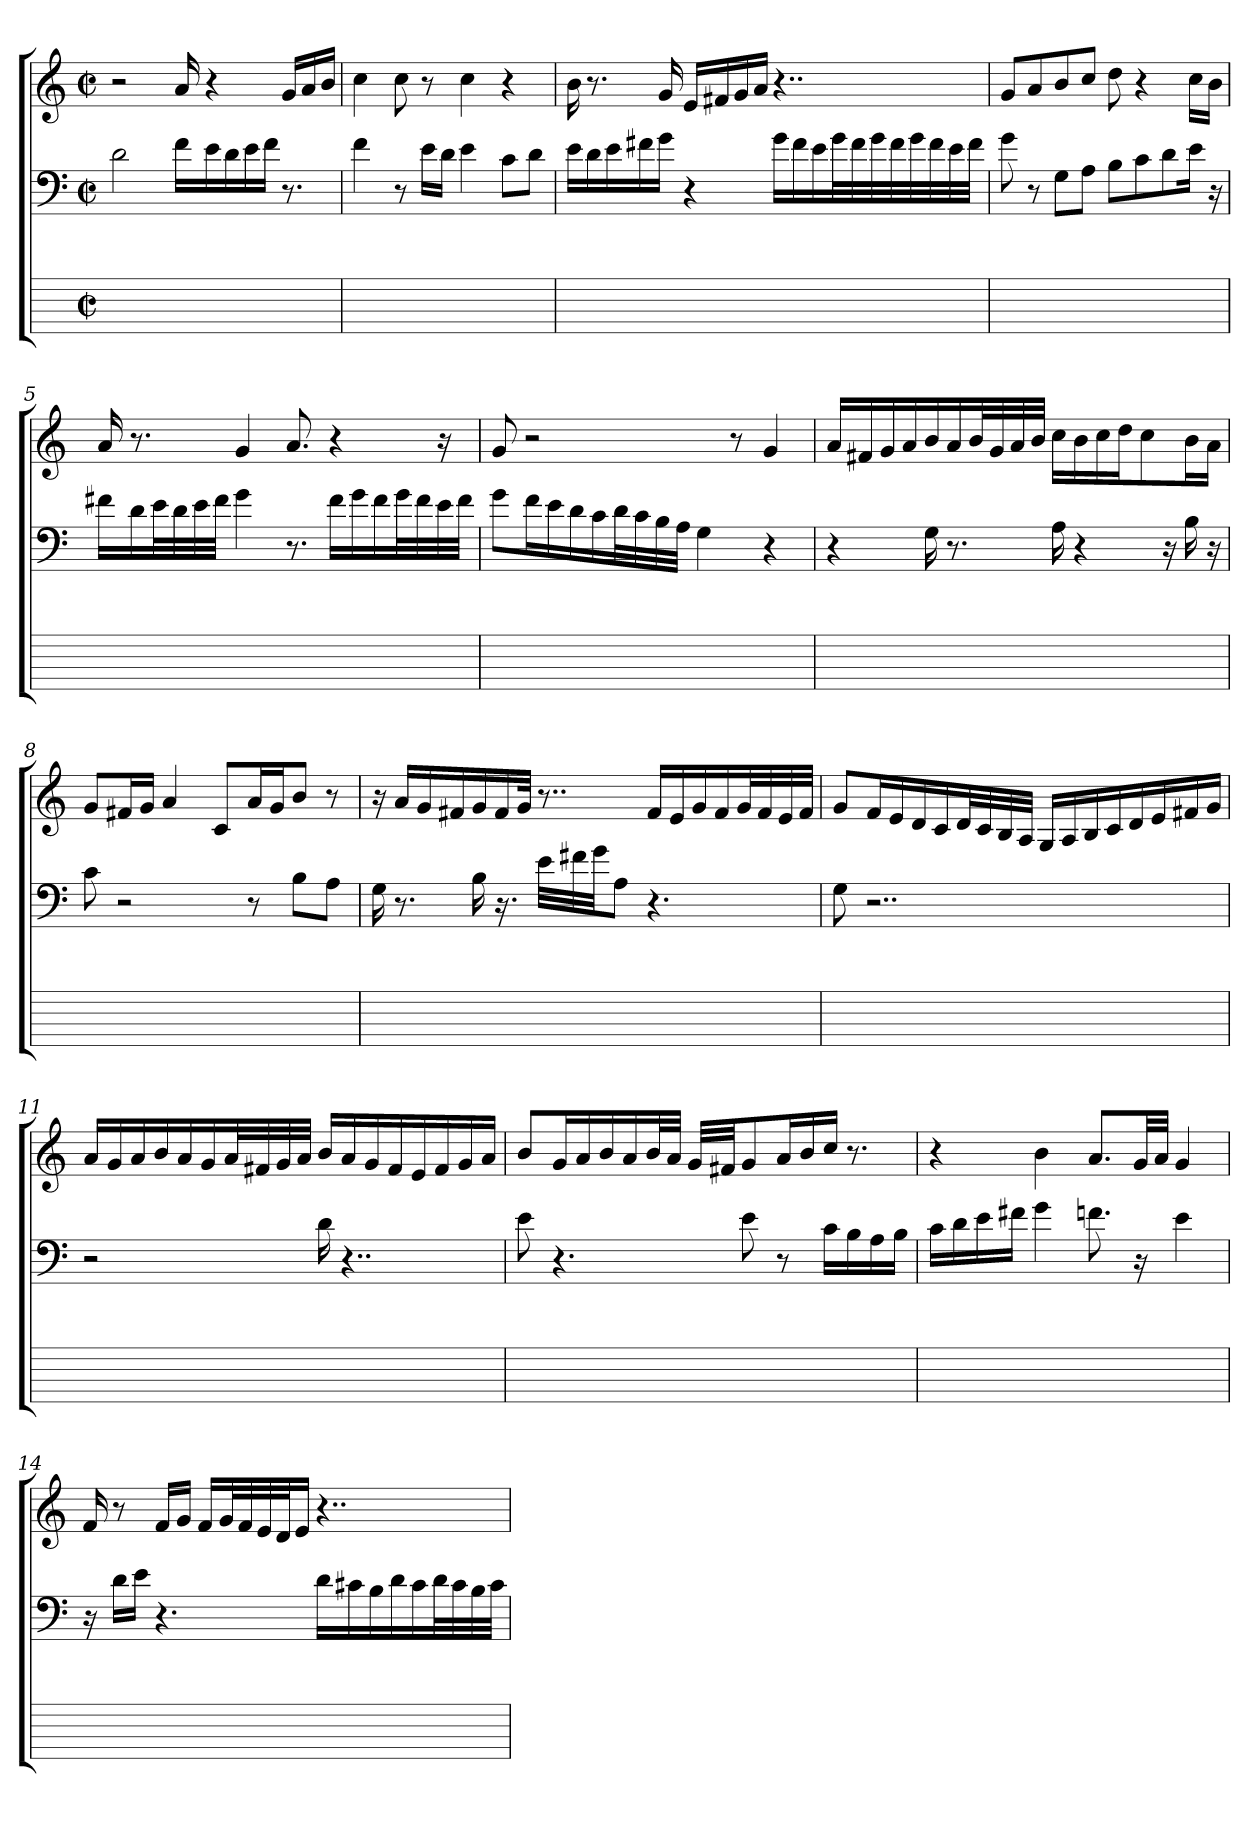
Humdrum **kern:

**kern	**kern	**kern
*part2	*part2	*part1
*staff3	*staff2	*staff1
*stria6	*	*
*	*clefF4	*clefG2
*	*k[]	*k[]
*	*C:	*C:
*M2/2	*M2/2	*M2/2
*met(c|)	*met(c|)	*met(c|)
=1	=1	=1
1ryy	2d	2r
.	16fLL	16a
.	16ei	4r
.	16di	.
.	16ei	.
.	16fJJ	.
.	8.r	16giLL
.	.	16ai
.	.	16biJJ
=2	=2	=2
1ryy	4f	4cc
.	8r	8cc
.	16eiLL	8r
.	16diJJ	.
.	4e	4cc
.	8cL	4r
.	8dJ	.
=3	=3	=3
1ryy	16eLL	16b
.	16di	8.r
.	16ej	.
.	16f#Xi	.
.	16gJJ	16g
.	4r	16eiLL
.	.	16f#i
.	.	16gi
.	.	16aJJ
.	16giLL	4..r
.	16f#	.
.	16ei	.
.	32gZL	.
.	32f#i	.
.	32gi	.
.	32f#i	.
.	32gZ	.
.	32f#i	.
.	32ei	.
.	32f#iJJJ	.
=4	=4	=4
1ryy	8g	8gL
.	8r	8a
.	8GL	8b
.	8AJ	8ccJ
.	8BL	8dd
.	8c	4r
.	8d	.
.	16eJk	16ccLL
.	16r	16biJJ
=5	=5	=5
1ryy	16f#XVLL	16a
.	16di	8.r
.	32eiL	.
.	32di	.
.	32ei	.
.	32f#iJJJ	.
.	4g	4g
.	8.r	8.a
.	16f#iLL	4r
.	16gZ	.
.	16f#i	.
.	32gZL	.
.	32f#i	.
.	32ei	16r
.	32f#iJJJ	.
=6	=6	=6
1ryy	8gL	8g
.	16fiL	2r
.	16ei	.
.	16di	.
.	16ci	.
.	32diL	.
.	32ci	.
.	32Bi	.
.	32AiJJJ	.
.	4GZ	.
.	.	8r
.	4r	4g
=7	=7	=7
1ryy	4r	16aLL
.	.	16f#Xi
.	.	16gi
.	.	16ai
.	16G	16b
.	8.r	16ai
.	.	32biL
.	.	32gi
.	.	32ai
.	.	32biJJJ
.	16A	16ccLL
.	4r	16bi
.	.	16cci
.	.	16ddiJ
.	.	8ccj
.	16r	.
.	16Bj	16bL
.	16r	16aiJJ
=8	=8	=8
1ryy	8c	8gL
.	2r	16f#XiL
.	.	16giJJ
.	.	4a
.	.	8ciL
.	8r	16aiL
.	.	16giJ
.	8BL	8bJ
.	8AiJ	8r
=9	=9	=9
1ryy	16G	16r
.	8.r	16aiLL
.	.	16gZ
.	.	16f#Xi
.	16BZ	16g
.	16.r	16f#i
.	.	32gjJJk
.	32eiLLL	8..r
.	32f#i	.
.	32giJJ	.
.	8AJ	.
.	4.r	16f#LL
.	.	16ei
.	.	16gZ
.	.	16f#i
.	.	32gZL
.	.	32f#i
.	.	32ei
.	.	32f#iJJJ
=10	=10	=10
1ryy	8G	8gL
.	2..r	16fiL
.	.	16ei
.	.	16di
.	.	16ci
.	.	32diL
.	.	32ci
.	.	32Bi
.	.	32AiJJJ
.	.	16GiLL
.	.	16Ai
.	.	16Bi
.	.	16ci
.	.	16di
.	.	16ei
.	.	16f#Xi
.	.	16giJJ
=11	=11	=11
1ryy	2r	16aLL
.	.	16gi
.	.	16ai
.	.	16bi
.	.	16ai
.	.	16gi
.	.	32aiL
.	.	32f#Xi
.	.	32gi
.	.	32aiJJJ
.	16d	16bLL
.	4..r	16ai
.	.	16gi
.	.	16f#i
.	.	16ei
.	.	16f#i
.	.	16gi
.	.	16aiJJ
=12	=12	=12
1ryy	8e	8bjL
.	4.r	16giL
.	.	16ai
.	.	16bj
.	.	16ai
.	.	32biL
.	.	32aiJJJ
.	.	32giLLL
.	.	32f#XiJJ
.	8ej	8g
.	8r	16aiL
.	.	16bi
.	16cLL	16ccJJ
.	16Bi	8.r
.	16Ai	.
.	16BiJJ	.
=13	=13	=13
1ryy	16cLL	4r
.	16di	.
.	16ei	.
.	16f#XiJJ	.
.	4g	4b
.	8.fn	8.aL
.	16r	32giLL
.	.	32aiJJJ
.	4e	4g
=14	=14	=14
1ryy	16r	16f
.	16diLL	8r
.	16ejJJ	.
.	4.r	16fiLL
.	.	16gZJJ
.	.	16fiLL
.	.	32giL
.	.	32fi
.	.	32ei
.	.	32diJ
.	.	16eJJ
.	16diLL	4..r
.	16c#X	.
.	16Bi	.
.	16dZ	.
.	16c#i	.
.	32dZL	.
.	32c#i	.
.	32Bi	.
.	32c#iJJJ	.
=	=	=
*-	*-	*-
